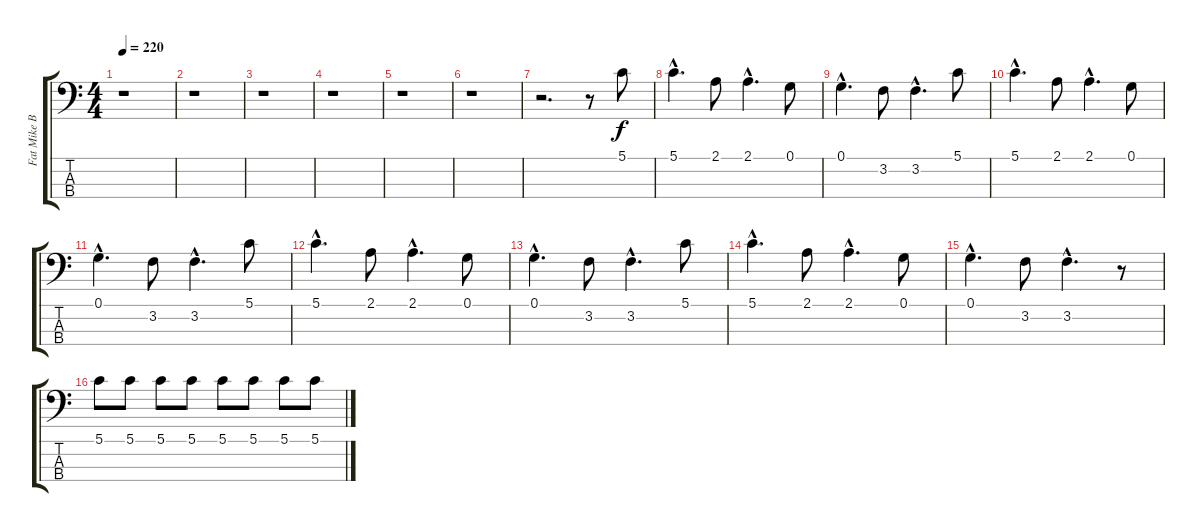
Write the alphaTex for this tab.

\track ("Fat Mike Bass" "Fat Mike B") {instrument electricbassfinger}
\staff {score tabs}
\tuning (G2 D2 A1 E1) {hide}
\ts (4 4)
\tempo 220
\clef f4
\ks c
r.1{dy f instrument electricbassfinger} |
r.1 |
r.1 |
r.1 |
r.1 |
r.1 |
r.2{d} r.8 5.1.8 |
5.1{hac}.4{d} 2.1.8 2.1{hac}.4{d} 0.1.8 |
0.1{hac}.4{d} 3.2.8 3.2{hac}.4{d} 5.1.8 |
5.1{hac}.4{d} 2.1.8 2.1{hac}.4{d} 0.1.8 |
0.1{hac}.4{d} 3.2.8 3.2{hac}.4{d} 5.1.8 |
5.1{hac}.4{d} 2.1.8 2.1{hac}.4{d} 0.1.8 |
0.1{hac}.4{d} 3.2.8 3.2{hac}.4{d} 5.1.8 |
5.1{hac}.4{d} 2.1.8 2.1{hac}.4{d} 0.1.8 |
0.1{hac}.4{d} 3.2.8 3.2{hac}.4{d} r.8 |
5.1.8 5.1.8 5.1.8 5.1.8 5.1.8 5.1.8 5.1.8 5.1.8
